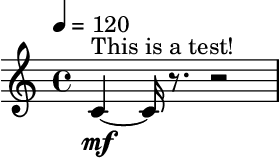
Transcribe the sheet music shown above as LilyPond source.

\version "2.24.2"
\language "english"
\include "lilypond-book-preamble.ly"
#(ly:set-option 'tall-page-formats 'png)
\header
{
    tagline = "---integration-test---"
}
\score
{
    \new Staff
    {
        \new Voice
        {
            {
                \tempo 4=120
                \time 4/4
                c'4
                \mf
                ^ \markup { "This is a test!" }
                ~
                c'16
                r8.
                r2
            }
        }
    }
}
